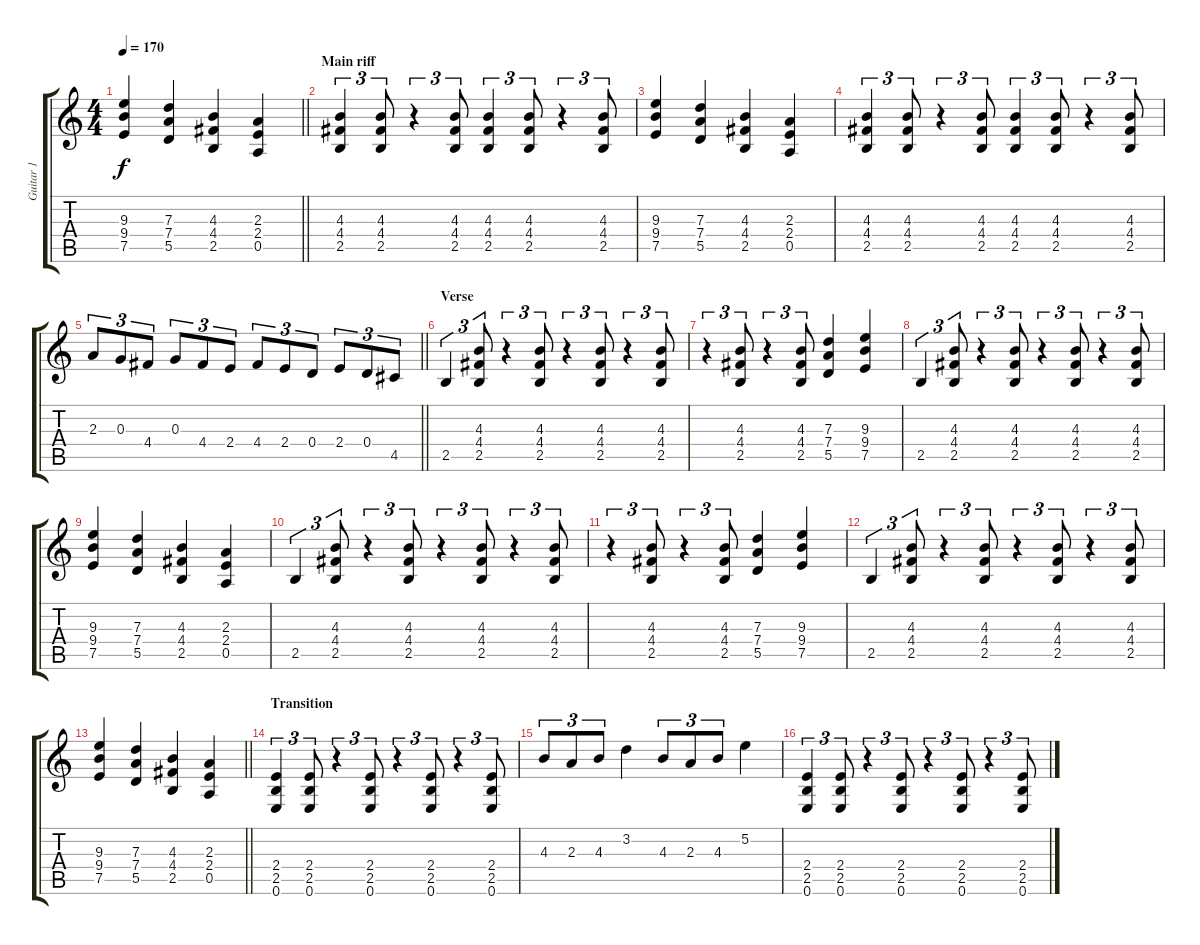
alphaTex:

\track ("Guitar 1" "Guitar 1") {instrument distortionguitar}
\staff {score tabs}
\tuning (E4 B3 G3 D3 A2 E2) {hide}
\ts (4 4)
\tempo 170
\clef g2
\barLineRight lightlight
\ks c
(9.3 9.4 7.5).4{dy f} (7.3 7.4 5.5).4 (4.3 4.4 2.5).4 (2.3 2.4 0.5).4 |
\section ("" "Main riff")
(4.3 4.4 2.5).4{tu (3 2)} (4.3 4.4 2.5).8{tu (3 2)} r.4{tu (3 2)} (4.3 4.4 2.5).8{tu (3 2)} (4.3 4.4 2.5).4{tu (3 2)} (4.3 4.4 2.5).8{tu (3 2)} r.4{tu (3 2)} (4.3 4.4 2.5).8{tu (3 2)} |
(9.3 9.4 7.5).4 (7.3 7.4 5.5).4 (4.3 4.4 2.5).4 (2.3 2.4 0.5).4 |
(4.3 4.4 2.5).4{tu (3 2)} (4.3 4.4 2.5).8{tu (3 2)} r.4{tu (3 2)} (4.3 4.4 2.5).8{tu (3 2)} (4.3 4.4 2.5).4{tu (3 2)} (4.3 4.4 2.5).8{tu (3 2)} r.4{tu (3 2)} (4.3 4.4 2.5).8{tu (3 2)} |
\barLineRight lightlight
2.3.8{tu (3 2)} 0.3.8{tu (3 2)} 4.4.8{tu (3 2)} 0.3.8{tu (3 2)} 4.4.8{tu (3 2)} 2.4.8{tu (3 2)} 4.4.8{tu (3 2)} 2.4.8{tu (3 2)} 0.4.8{tu (3 2)} 2.4.8{tu (3 2)} 0.4.8{tu (3 2)} 4.5.8{tu (3 2)} |
\section ("" "Verse")
2.5.4{tu (3 2)} (4.3 4.4 2.5).8{tu (3 2)} r.4{tu (3 2)} (4.3 4.4 2.5).8{tu (3 2)} r.4{tu (3 2)} (4.3 4.4 2.5).8{tu (3 2)} r.4{tu (3 2)} (4.3 4.4 2.5).8{tu (3 2)} |
r.4{tu (3 2)} (4.3 4.4 2.5).8{tu (3 2)} r.4{tu (3 2)} (4.3 4.4 2.5).8{tu (3 2)} (7.3 7.4 5.5).4 (9.3 9.4 7.5).4 |
2.5.4{tu (3 2)} (4.3 4.4 2.5).8{tu (3 2)} r.4{tu (3 2)} (4.3 4.4 2.5).8{tu (3 2)} r.4{tu (3 2)} (4.3 4.4 2.5).8{tu (3 2)} r.4{tu (3 2)} (4.3 4.4 2.5).8{tu (3 2)} |
(9.3 9.4 7.5).4 (7.3 7.4 5.5).4 (4.3 4.4 2.5).4 (2.3 2.4 0.5).4 |
2.5.4{tu (3 2)} (4.3 4.4 2.5).8{tu (3 2)} r.4{tu (3 2)} (4.3 4.4 2.5).8{tu (3 2)} r.4{tu (3 2)} (4.3 4.4 2.5).8{tu (3 2)} r.4{tu (3 2)} (4.3 4.4 2.5).8{tu (3 2)} |
r.4{tu (3 2)} (4.3 4.4 2.5).8{tu (3 2)} r.4{tu (3 2)} (4.3 4.4 2.5).8{tu (3 2)} (7.3 7.4 5.5).4 (9.3 9.4 7.5).4 |
2.5.4{tu (3 2)} (4.3 4.4 2.5).8{tu (3 2)} r.4{tu (3 2)} (4.3 4.4 2.5).8{tu (3 2)} r.4{tu (3 2)} (4.3 4.4 2.5).8{tu (3 2)} r.4{tu (3 2)} (4.3 4.4 2.5).8{tu (3 2)} |
\barLineRight lightlight
(9.3 9.4 7.5).4 (7.3 7.4 5.5).4 (4.3 4.4 2.5).4 (2.3 2.4 0.5).4 |
\section ("" "Transition")
(2.4 2.5 0.6).4{tu (3 2)} (2.4 2.5 0.6).8{tu (3 2)} r.4{tu (3 2)} (2.4 2.5 0.6).8{tu (3 2)} r.4{tu (3 2)} (2.4 2.5 0.6).8{tu (3 2)} r.4{tu (3 2)} (2.4 2.5 0.6).8{tu (3 2)} |
4.3.8{tu (3 2)} 2.3.8{tu (3 2)} 4.3.8{tu (3 2)} 3.2.4 4.3.8{tu (3 2)} 2.3.8{tu (3 2)} 4.3.8{tu (3 2)} 5.2.4 |
(2.4 2.5 0.6).4{tu (3 2)} (2.4 2.5 0.6).8{tu (3 2)} r.4{tu (3 2)} (2.4 2.5 0.6).8{tu (3 2)} r.4{tu (3 2)} (2.4 2.5 0.6).8{tu (3 2)} r.4{tu (3 2)} (2.4 2.5 0.6).8{tu (3 2)}
